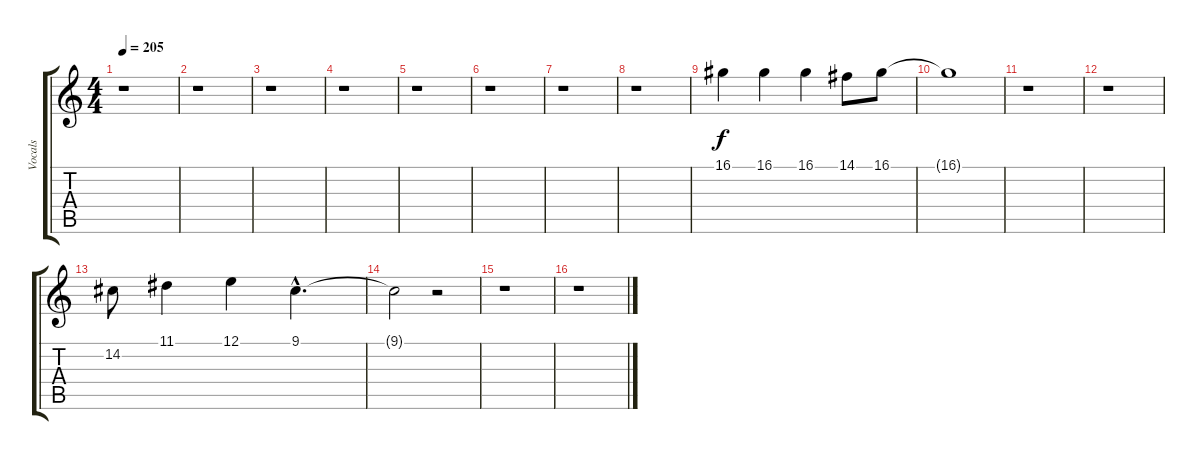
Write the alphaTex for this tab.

\track ("Vocals" "Vocals") {instrument englishhorn}
\staff {score tabs}
\tuning (E4 B3 G3 D3 A2 E2) {hide}
\ts (4 4)
\tempo 205
\clef g2
\ks c
r.1{dy f instrument englishhorn} |
r.1 |
r.1 |
r.1 |
r.1 |
r.1 |
r.1 |
r.1 |
16.1.4 16.1.4 16.1.4 14.1.8 16.1.8 |
16.1{t}.1 |
r.1 |
r.1 |
14.2.8 11.1.4 12.1.4 9.1{hac}.4{d} |
9.1{t}.2 r.2 |
r.1 |
r.1
